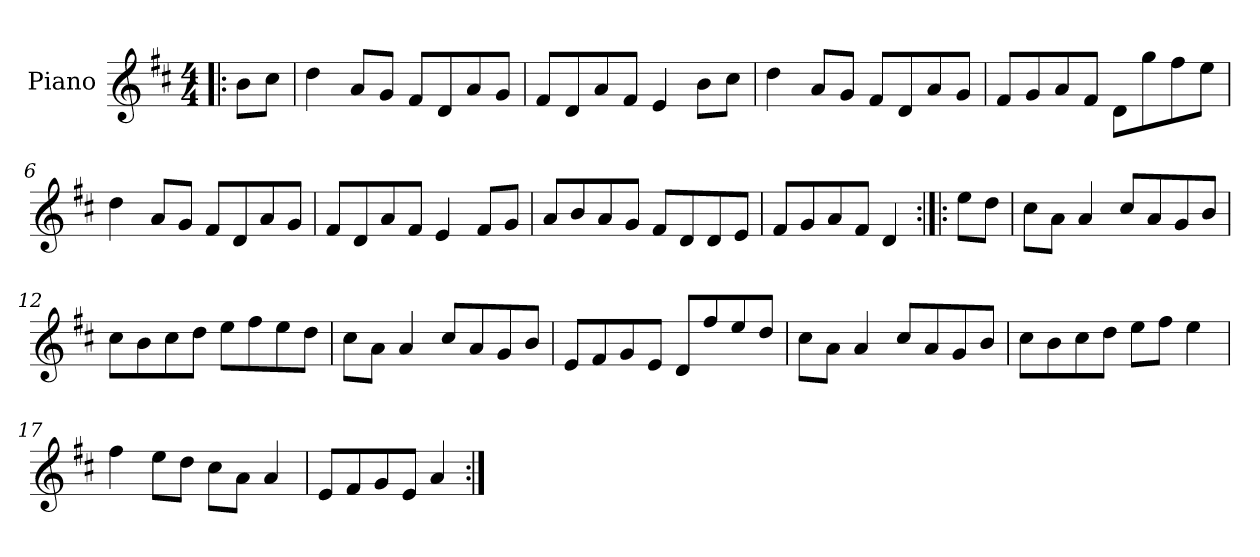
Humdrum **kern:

**kern
*part1
*staff1
*I"Piano
*I'Pno
*clefG2
*k[f#c#]
*D:
*M4/4
=1!|:
8b\L
8cc#\J
=2
4dd\
8a/L
8g/J
8f#/L
8d/
8a/
8g/J
=3
8f#/L
8d/
8a/
8f#/J
4e/
8b\L
8cc#\J
=4
4dd\
8a/L
8g/J
8f#/L
8d/
8a/
8g/J
=5
8f#/L
8g/
8a/
8f#/J
8d\L
8gg\
8ff#\
8ee\J
=6
4dd\
8a/L
8g/J
8f#/L
8d/
8a/
8g/J
=7
8f#/L
8d/
8a/
8f#/J
4e/
8f#/L
8g/J
=8
8a/L
8b/
8a/
8g/J
8f#/L
8d/
8d/
8e/J
=9
8f#/L
8g/
8a/
8f#/J
4d/
=10:|!|:
8ee\L
8dd\J
=11
8cc#\L
8a\J
4a/
8cc#/L
8a/
8g/
8b/J
=12
8cc#\L
8b\
8cc#\
8dd\J
8ee\L
8ff#\
8ee\
8dd\J
=13
8cc#\L
8a\J
4a/
8cc#/L
8a/
8g/
8b/J
=14
8e/L
8f#/
8g/
8e/J
8d/L
8ff#/
8ee/
8dd/J
=15
8cc#\L
8a\J
4a/
8cc#/L
8a/
8g/
8b/J
=16
8cc#\L
8b\
8cc#\
8dd\J
8ee\L
8ff#\J
4ee\
=17
4ff#\
8ee\L
8dd\J
8cc#\L
8a\J
4a/
=18
8e/L
8f#/
8g/
8e/J
4a/
=:|!
*-
